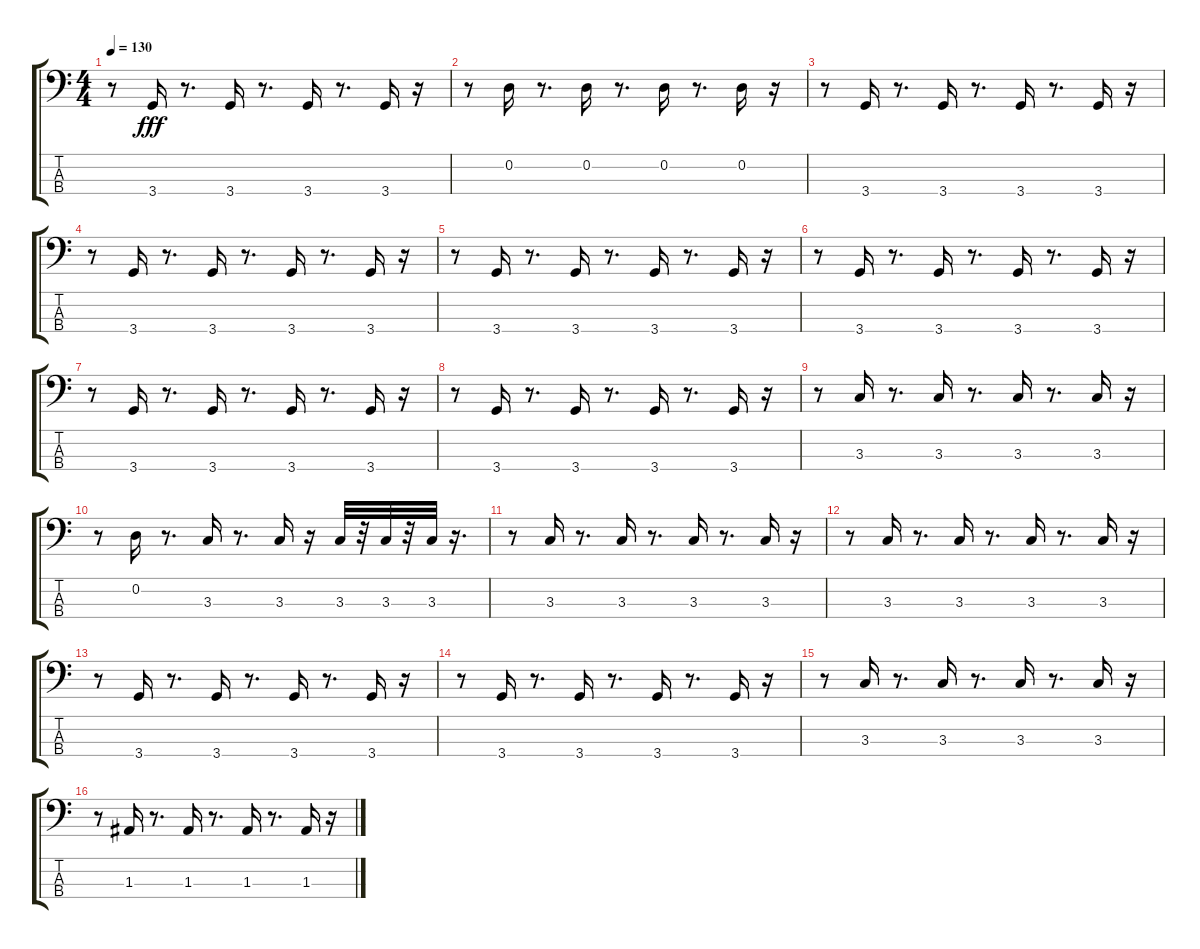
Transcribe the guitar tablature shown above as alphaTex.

\track "" {instrument synthbass2}
\staff {score tabs}
\tuning (G2 D2 A1 E1) {hide}
\ts (4 4)
\tempo 130
\clef f4
\ks c
r.8{dy fff} 3.4.16 r.8{d} 3.4.16 r.8{d} 3.4.16 r.8{d} 3.4.16 r.16 |
r.8 0.2.16 r.8{d} 0.2.16 r.8{d} 0.2.16 r.8{d} 0.2.16 r.16 |
r.8 3.4.16 r.8{d} 3.4.16 r.8{d} 3.4.16 r.8{d} 3.4.16 r.16 |
r.8 3.4.16 r.8{d} 3.4.16 r.8{d} 3.4.16 r.8{d} 3.4.16 r.16 |
r.8 3.4.16 r.8{d} 3.4.16 r.8{d} 3.4.16 r.8{d} 3.4.16 r.16 |
r.8 3.4.16 r.8{d} 3.4.16 r.8{d} 3.4.16 r.8{d} 3.4.16 r.16 |
r.8 3.4.16 r.8{d} 3.4.16 r.8{d} 3.4.16 r.8{d} 3.4.16 r.16 |
r.8 3.4.16 r.8{d} 3.4.16 r.8{d} 3.4.16 r.8{d} 3.4.16 r.16 |
r.8 3.3.16 r.8{d} 3.3.16 r.8{d} 3.3.16 r.8{d} 3.3.16 r.16 |
r.8 0.2.16 r.8{d} 3.3.16 r.8{d} 3.3.16 r.16 3.3.32 r.32 3.3.32 r.32 3.3.32 r.16{d} |
r.8 3.3.16 r.8{d} 3.3.16 r.8{d} 3.3.16 r.8{d} 3.3.16 r.16 |
r.8 3.3.16 r.8{d} 3.3.16 r.8{d} 3.3.16 r.8{d} 3.3.16 r.16 |
r.8 3.4.16 r.8{d} 3.4.16 r.8{d} 3.4.16 r.8{d} 3.4.16 r.16 |
r.8 3.4.16 r.8{d} 3.4.16 r.8{d} 3.4.16 r.8{d} 3.4.16 r.16 |
r.8 3.3.16 r.8{d} 3.3.16 r.8{d} 3.3.16 r.8{d} 3.3.16 r.16 |
r.8 1.3.16 r.8{d} 1.3.16 r.8{d} 1.3.16 r.8{d} 1.3.16 r.16
